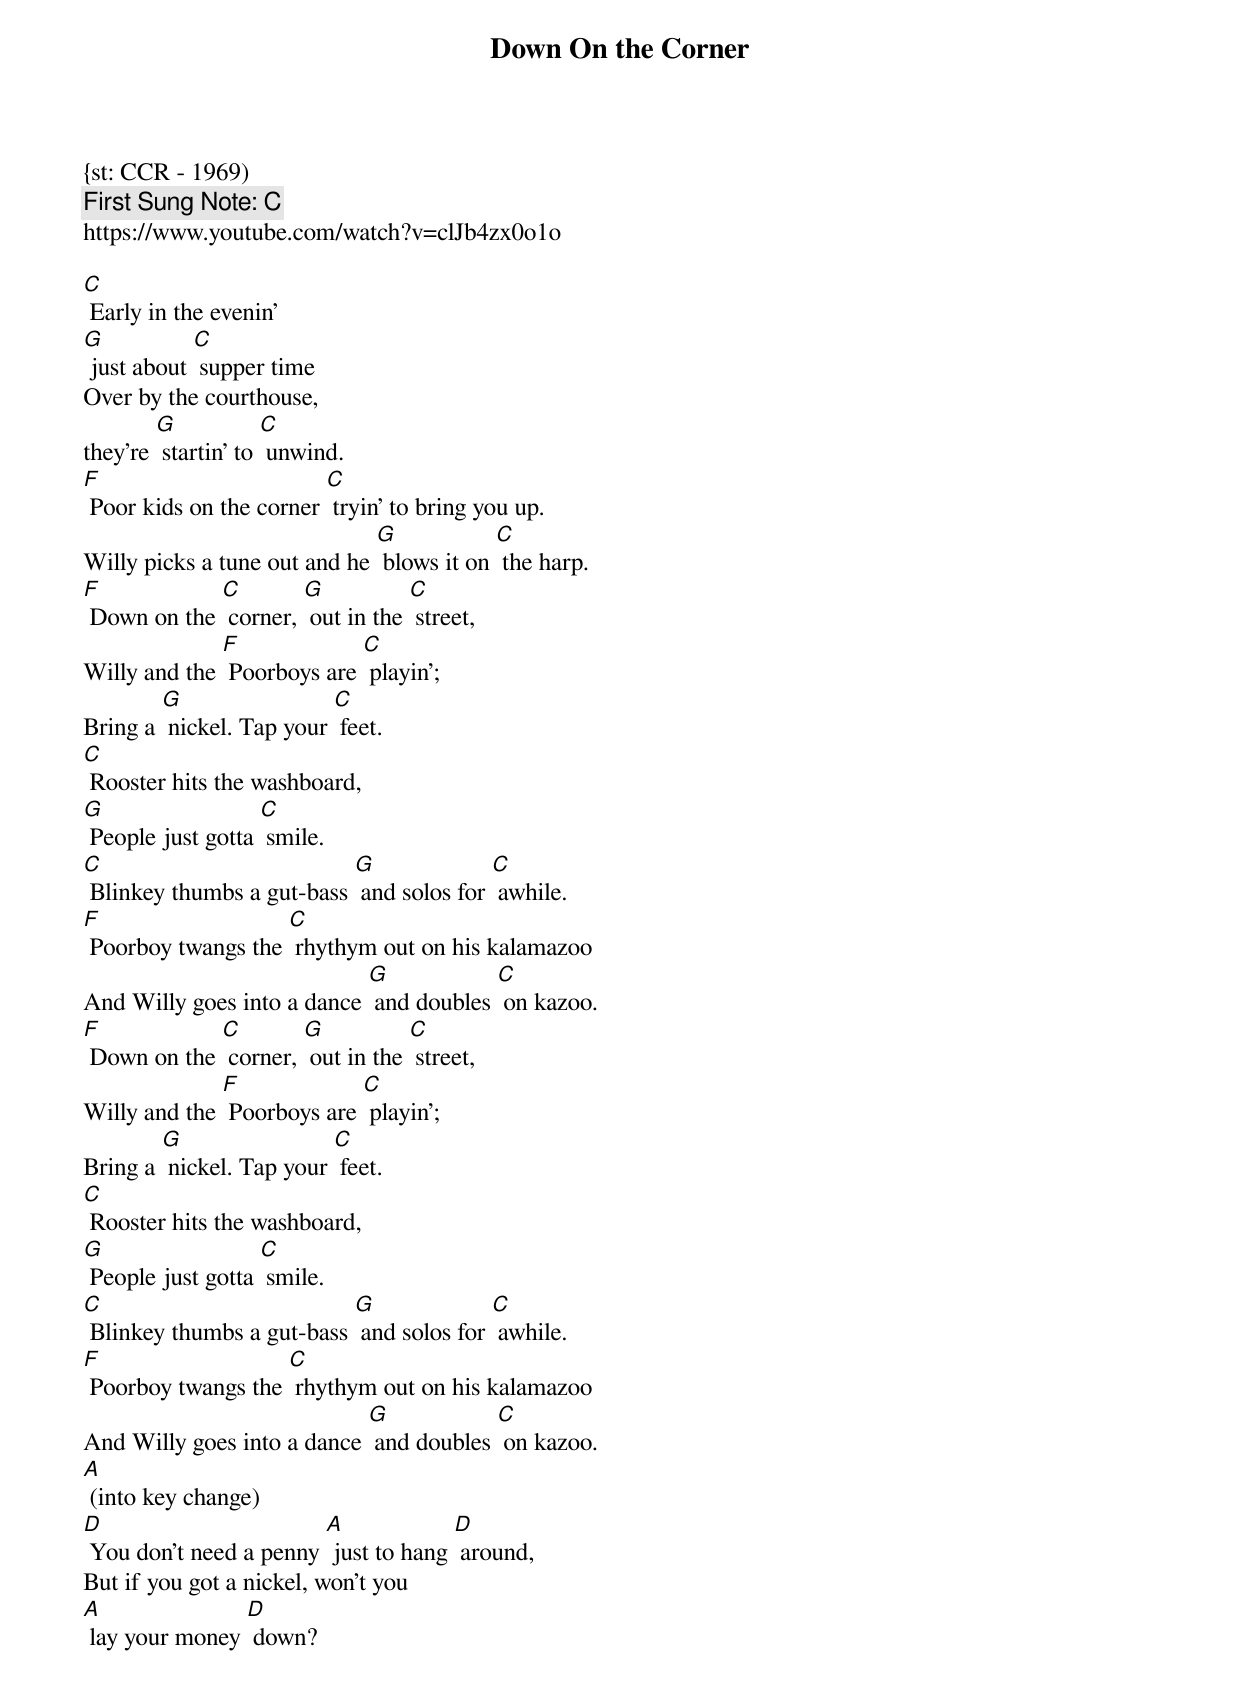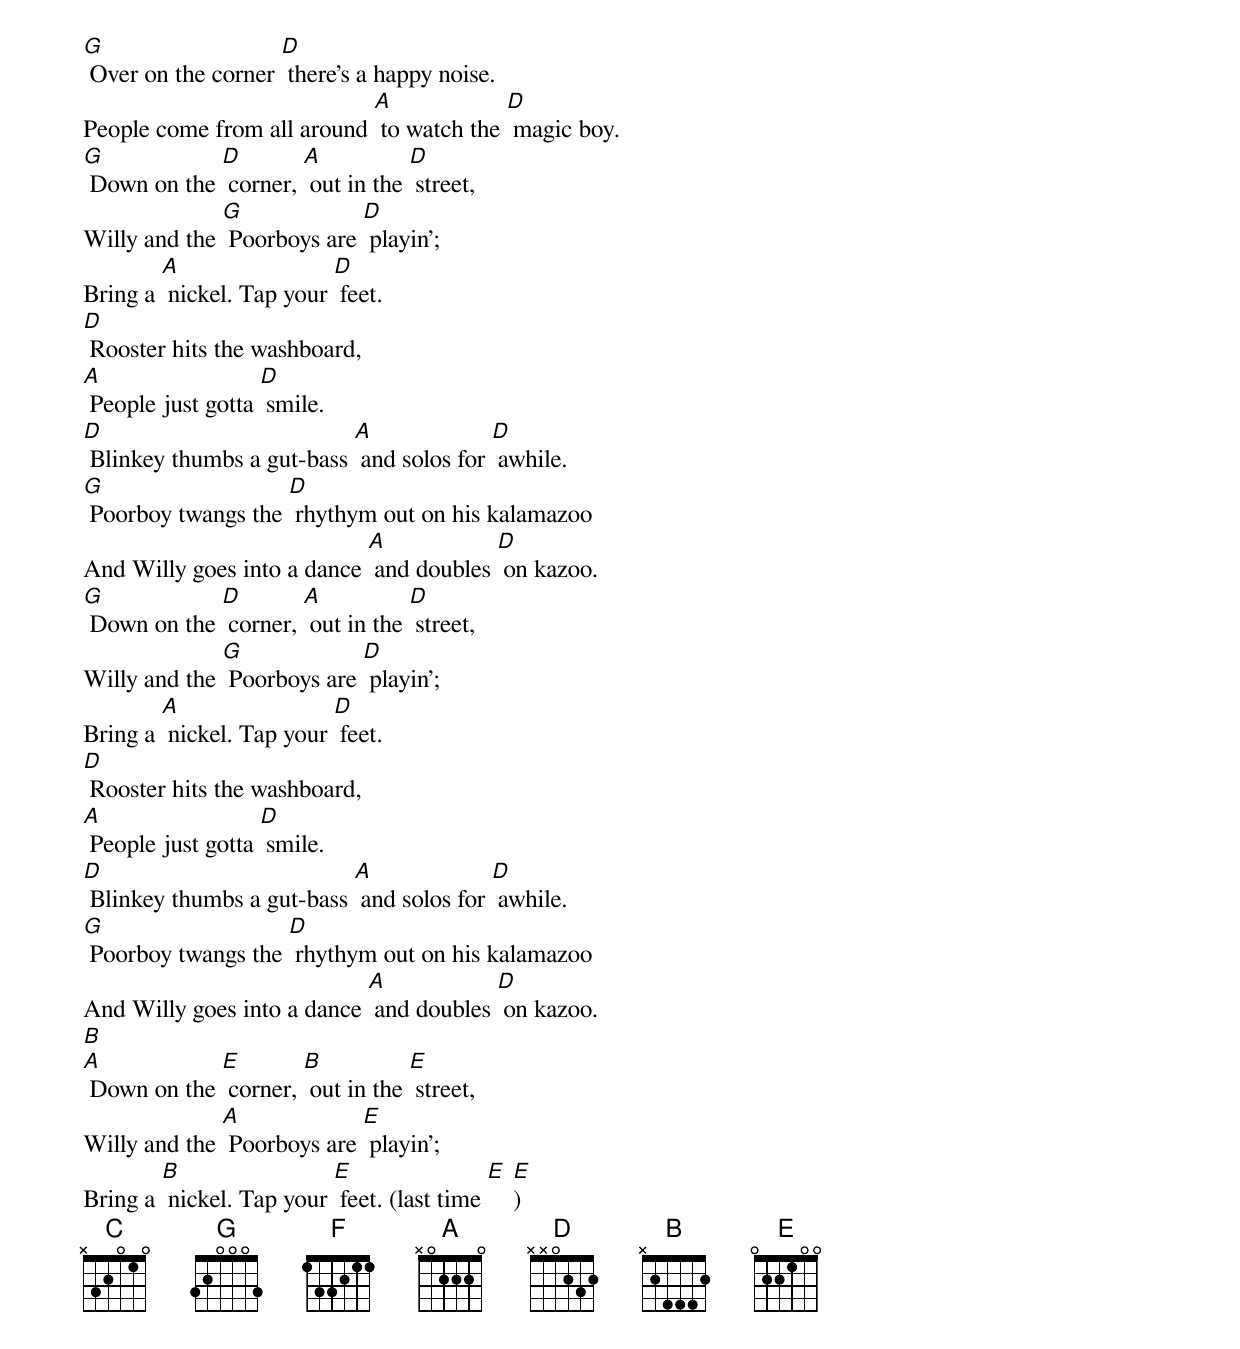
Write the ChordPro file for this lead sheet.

{t:Down On the Corner}
{st: CCR - 1969)
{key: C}
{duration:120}
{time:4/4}
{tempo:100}
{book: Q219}
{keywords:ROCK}
{c: First Sung Note: C }
https://www.youtube.com/watch?v=clJb4zx0o1o

{c: }
[C] Early in the evenin'
[G] just about [C] supper time
Over by the courthouse,
they're [G] startin' to [C] unwind.
[F] Poor kids on the corner [C] tryin’ to bring you up.
Willy picks a tune out and he [G] blows it on [C] the harp.
{c: }
[F] Down on the [C] corner, [G] out in the [C] street,
Willy and the [F] Poorboys are [C] playin';
Bring a [G] nickel. Tap your [C] feet.
[C] Rooster hits the washboard,
[G] People just gotta [C] smile.
[C] Blinkey thumbs a gut-bass [G] and solos for [C] awhile.
[F] Poorboy twangs the [C] rhythym out on his kalamazoo
And Willy goes into a dance [G] and doubles [C] on kazoo.
{c: }
[F] Down on the [C] corner, [G] out in the [C] street,
Willy and the [F] Poorboys are [C] playin';
Bring a [G] nickel. Tap your [C] feet.
[C] Rooster hits the washboard,
[G] People just gotta [C] smile.
[C] Blinkey thumbs a gut-bass [G] and solos for [C] awhile.
[F] Poorboy twangs the [C] rhythym out on his kalamazoo
And Willy goes into a dance [G] and doubles [C] on kazoo.
{c: }
[A] (into key change)
[D] You don't need a penny [A] just to hang [D] around,
But if you got a nickel, won't you
[A] lay your money [D] down?
[G] Over on the corner [D] there's a happy noise.
People come from all around [A] to watch the [D] magic boy.
{c: }
[G] Down on the [D] corner, [A] out in the [D] street,
Willy and the [G] Poorboys are [D] playin';
Bring a [A] nickel. Tap your [D] feet.
[D] Rooster hits the washboard,
[A] People just gotta [D] smile.
[D] Blinkey thumbs a gut-bass [A] and solos for [D] awhile.
[G] Poorboy twangs the [D] rhythym out on his kalamazoo
And Willy goes into a dance [A] and doubles [D] on kazoo.
{c: }
[G] Down on the [D] corner, [A] out in the [D] street,
Willy and the [G] Poorboys are [D] playin';
Bring a [A] nickel. Tap your [D] feet.
[D] Rooster hits the washboard,
[A] People just gotta [D] smile.
[D] Blinkey thumbs a gut-bass [A] and solos for [D] awhile.
[G] Poorboy twangs the [D] rhythym out on his kalamazoo
And Willy goes into a dance [A] and doubles [D] on kazoo.
{c: }
[B]
[A] Down on the [E] corner, [B] out in the [E] street,
Willy and the [A] Poorboys are [E] playin';
Bring a [B] nickel. Tap your [E] feet. (last time [E] [E])
